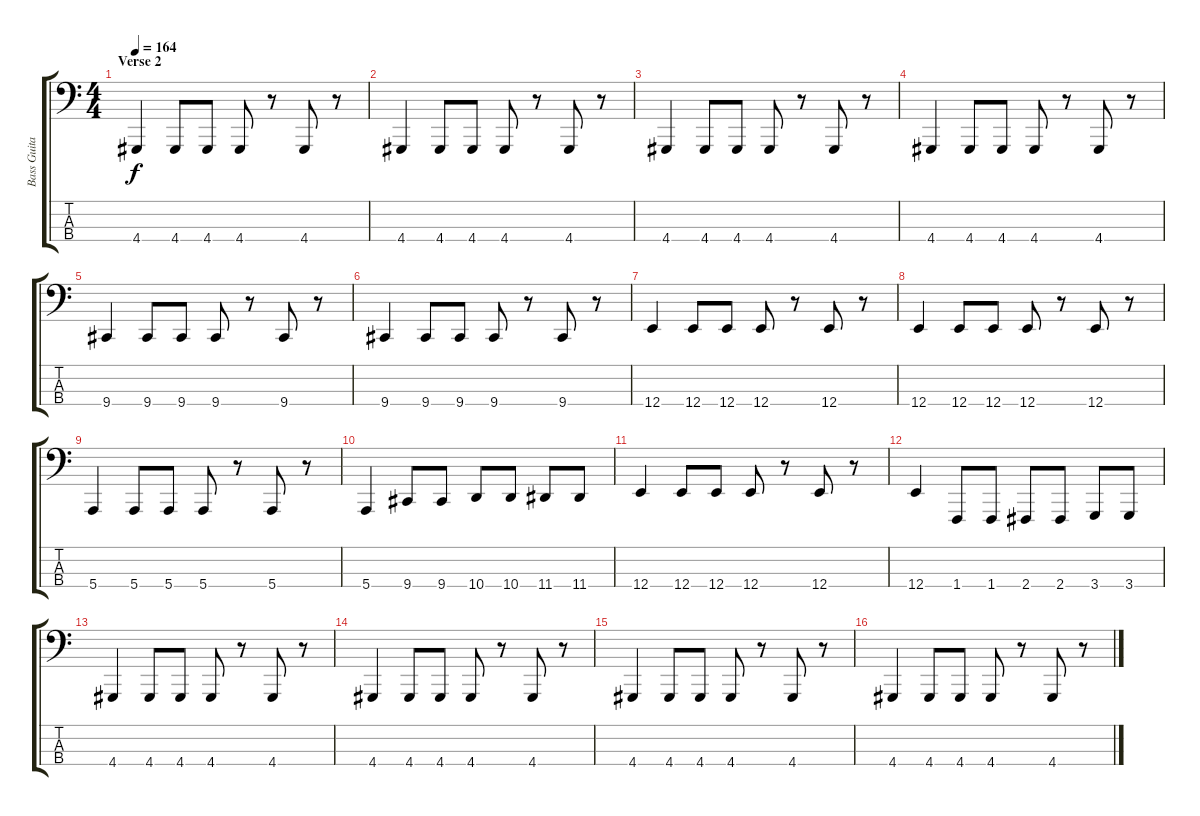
\track ("Bass Guitar" "Bass Guita") {instrument lead8bassandlead}
\staff {score tabs}
\tuning (G2 D2 A1 E1) {hide}
\ts (4 4)
\section ("" "Verse 2")
\tempo 164
\clef f4
\ks c
4.4.4{dy f} 4.4.8 4.4.8 4.4.8 r.8 4.4.8 r.8 |
4.4.4 4.4.8 4.4.8 4.4.8 r.8 4.4.8 r.8 |
4.4.4 4.4.8 4.4.8 4.4.8 r.8 4.4.8 r.8 |
4.4.4 4.4.8 4.4.8 4.4.8 r.8 4.4.8 r.8 |
9.4.4 9.4.8 9.4.8 9.4.8 r.8 9.4.8 r.8 |
9.4.4 9.4.8 9.4.8 9.4.8 r.8 9.4.8 r.8 |
12.4.4 12.4.8 12.4.8 12.4.8 r.8 12.4.8 r.8 |
12.4.4 12.4.8 12.4.8 12.4.8 r.8 12.4.8 r.8 |
5.4.4 5.4.8 5.4.8 5.4.8 r.8 5.4.8 r.8 |
5.4.4 9.4.8 9.4.8 10.4.8 10.4.8 11.4.8 11.4.8 |
12.4.4 12.4.8 12.4.8 12.4.8 r.8 12.4.8 r.8 |
12.4.4 1.4.8 1.4.8 2.4.8 2.4.8 3.4.8 3.4.8 |
4.4.4 4.4.8 4.4.8 4.4.8 r.8 4.4.8 r.8 |
4.4.4 4.4.8 4.4.8 4.4.8 r.8 4.4.8 r.8 |
4.4.4 4.4.8 4.4.8 4.4.8 r.8 4.4.8 r.8 |
4.4.4 4.4.8 4.4.8 4.4.8 r.8 4.4.8 r.8
